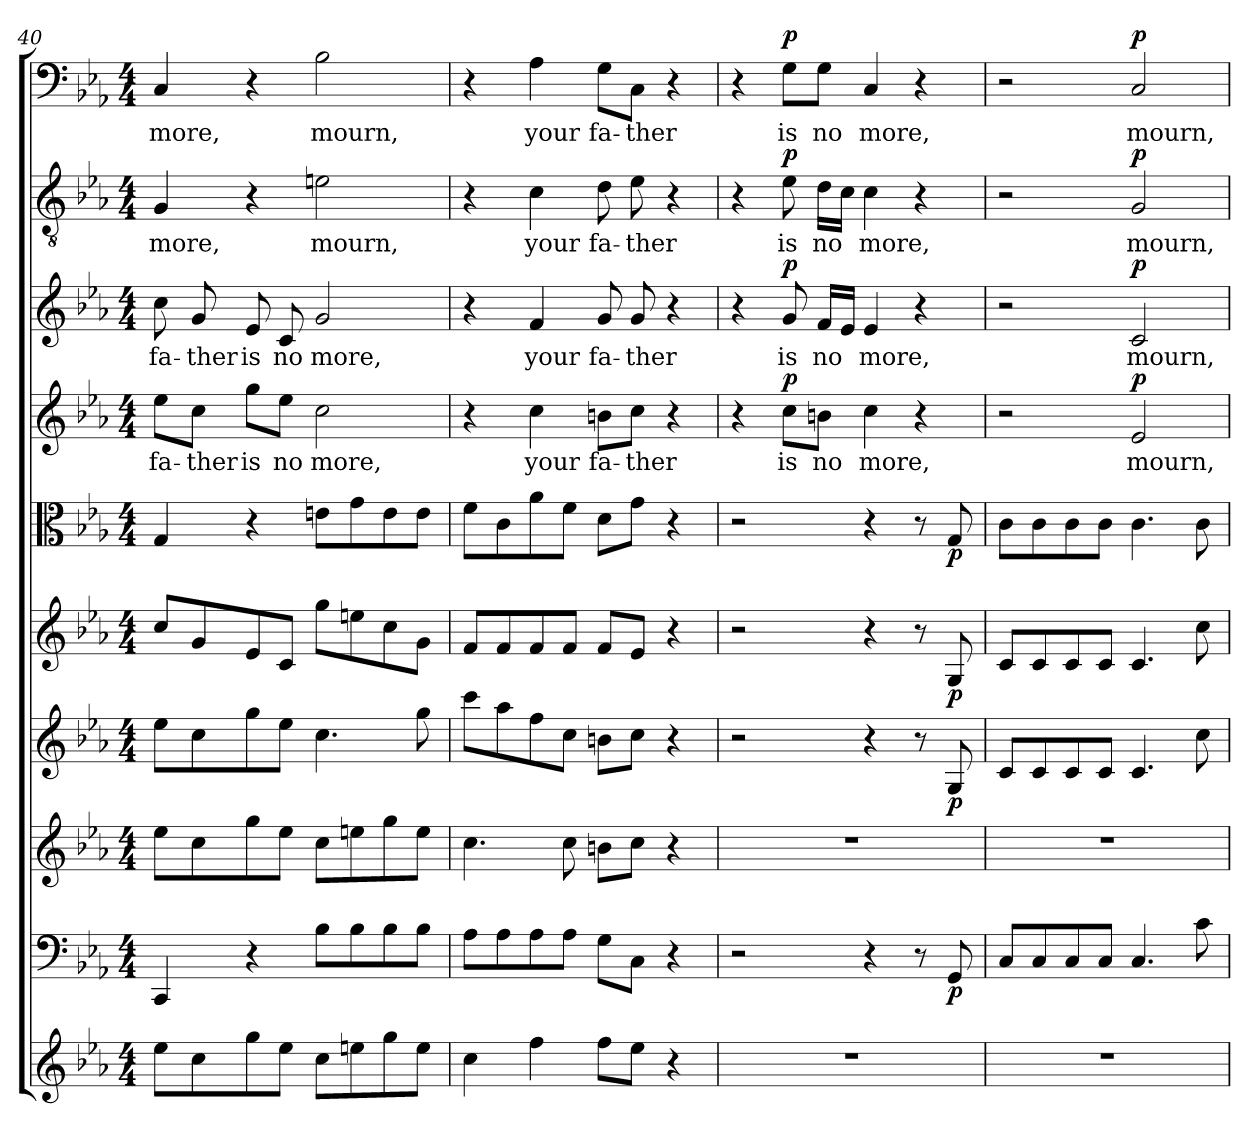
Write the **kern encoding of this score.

**kern	**kern	**dynam	**kern	**kern	**dynam	**kern	**dynam	**kern	**dynam	**kern	**text	**dynam	**kern	**text	**dynam	**kern	**text	**dynam	**kern	**text	**dynam
*part10	*part9	*part9	*part8	*part7	*part7	*part6	*part6	*part5	*part5	*part4	*part4	*part4	*part3	*part3	*part3	*part2	*part2	*part2	*part1	*part1	*part1
*staff10	*staff9	*staff9	*staff8	*staff7	*staff7	*staff6	*staff6	*staff5	*staff5	*staff4	*staff4	*staff4	*staff3	*staff3	*staff3	*staff2	*staff2	*staff2	*staff1	*staff1	*staff1
*clefG2	*clefF4	*	*clefG2	*clefG2	*	*clefG2	*	*clefC3	*	*clefG2	*	*	*clefG2	*	*	*clefGv2	*	*	*clefF4	*	*
*k[b-e-a-]	*k[b-e-a-]	*	*k[b-e-a-]	*k[b-e-a-]	*	*k[b-e-a-]	*	*k[b-e-a-]	*	*k[b-e-a-]	*	*	*k[b-e-a-]	*	*	*k[b-e-a-]	*	*	*k[b-e-a-]	*	*
*c:	*c:	*	*c:	*c:	*	*c:	*	*c:	*	*c:	*	*	*c:	*	*	*c:	*	*	*c:	*	*
*M4/4	*M4/4	*	*M4/4	*M4/4	*	*M4/4	*	*M4/4	*	*M4/4	*	*	*M4/4	*	*	*M4/4	*	*	*M4/4	*	*
=40	=40	=40	=40	=40	=40	=40	=40	=40	=40	=40	=40	=40	=40	=40	=40	=40	=40	=40	=40	=40	=40
8ee-\L	4CC/	.	8ee-\L	8ee-\L	.	8cc/L	.	4G/	.	8ee-\L	fa-	.	8cc\	fa-	.	4G/	more,	.	4C/	more,	.
8cc\	.	.	8cc\	8cc\	.	8g/	.	.	.	8cc\J	-ther	.	8g/	-ther	.	.	.	.	.	.	.
8gg\	4r	.	8gg\	8gg\	.	8e-/	.	4r	.	8gg\L	is	.	8e-/	is	.	4r	.	.	4r	.	.
8ee-\J	.	.	8ee-\J	8ee-\J	.	8c/J	.	.	.	8ee-\J	no	.	8c/	no	.	.	.	.	.	.	.
8cc\L	8B-\L	.	8cc\L	4.cc\	.	8gg\L	.	8en\L	.	2cc\	more,	.	2g/	more,	.	2en\	mourn,	.	2B-\	mourn,	.
8een\	8B-\	.	8een\	.	.	8een\	.	8g\	.	.	.	.	.	.	.	.	.	.	.	.	.
8gg\	8B-\	.	8gg\	.	.	8cc\	.	8e\	.	.	.	.	.	.	.	.	.	.	.	.	.
8ee\J	8B-\J	.	8ee\J	8gg\	.	8g\J	.	8e\J	.	.	.	.	.	.	.	.	.	.	.	.	.
=41	=41	=41	=41	=41	=41	=41	=41	=41	=41	=41	=41	=41	=41	=41	=41	=41	=41	=41	=41	=41	=41
4cc\	8A-\L	.	4.cc\	8ccc\L	.	8f/L	.	8f\L	.	4r	.	.	4r	.	.	4r	.	.	4r	.	.
.	8A-\	.	.	8aa-\	.	8f/	.	8c\	.	.	.	.	.	.	.	.	.	.	.	.	.
4ff\	8A-\	.	.	8ff\	.	8f/	.	8a-\	.	4cc\	your	.	4f/	your	.	4c\	your	.	4A-\	your	.
.	8A-\J	.	8cc\	8cc\J	.	8f/J	.	8f\J	.	.	.	.	.	.	.	.	.	.	.	.	.
8ff\L	8G\L	.	8bn\L	8bn\L	.	8f/L	.	8d\L	.	8bn\L	fa-	.	8g/	fa-	.	8d\	fa-	.	8G\L	fa-	.
8ee-\J	8C\J	.	8cc\J	8cc\J	.	8e-/J	.	8g\J	.	8cc\J	-ther	.	8g/	-ther	.	8e-\	-ther	.	8C\J	-ther	.
4r	4r	.	4r	4r	.	4r	.	4r	.	4r	.	.	4r	.	.	4r	.	.	4r	.	.
=42	=42	=42	=42	=42	=42	=42	=42	=42	=42	=42	=42	=42	=42	=42	=42	=42	=42	=42	=42	=42	=42
1r	2r	.	1r	2r	.	2r	.	2r	.	4r	.	.	4r	.	.	4r	.	.	4r	.	.
!	!	!	!	!	!	!	!	!	!	!	!	!LO:DY:a	!	!	!LO:DY:a	!	!	!LO:DY:a	!	!	!LO:DY:a
.	.	.	.	.	.	.	.	.	.	8cc\L	is	p	8g/	is	p	8e-\	is	p	8G\L	is	p
.	.	.	.	.	.	.	.	.	.	8bn\J	no	.	16f/LL	no	.	16d\LL	no	.	8G\J	no	.
.	.	.	.	.	.	.	.	.	.	.	.	.	16e-/JJ	.	.	16c\JJ	.	.	.	.	.
.	4r	.	.	4r	.	4r	.	4r	.	4cc\	more,	.	4e-/	more,	.	4c\	more,	.	4C/	more,	.
.	8r	.	.	8r	.	8r	.	8r	.	4r	.	.	4r	.	.	4r	.	.	4r	.	.
.	8GG/	p	.	8G/	p	8G/	p	8G/	p	.	.	.	.	.	.	.	.	.	.	.	.
=43	=43	=43	=43	=43	=43	=43	=43	=43	=43	=43	=43	=43	=43	=43	=43	=43	=43	=43	=43	=43	=43
1r	8C/L	.	1r	8c/L	.	8c/L	.	8c\L	.	2r	.	.	2r	.	.	2r	.	.	2r	.	.
.	8C/	.	.	8c/	.	8c/	.	8c\	.	.	.	.	.	.	.	.	.	.	.	.	.
.	8C/	.	.	8c/	.	8c/	.	8c\	.	.	.	.	.	.	.	.	.	.	.	.	.
.	8C/J	.	.	8c/J	.	8c/J	.	8c\J	.	.	.	.	.	.	.	.	.	.	.	.	.
!	!	!	!	!	!	!	!	!	!	!	!	!LO:DY:a	!	!	!LO:DY:a	!	!	!LO:DY:a	!	!	!LO:DY:a
.	4.C/	.	.	4.c/	.	4.c/	.	4.c\	.	2e-/	mourn,	p	2c/	mourn,	p	2G/	mourn,	p	2C/	mourn,	p
.	8c\	.	.	8cc\	.	8cc\	.	8c\	.	.	.	.	.	.	.	.	.	.	.	.	.
=	=	=	=	=	=	=	=	=	=	=	=	=	=	=	=	=	=	=	=	=	=
*-	*-	*-	*-	*-	*-	*-	*-	*-	*-	*-	*-	*-	*-	*-	*-	*-	*-	*-	*-	*-	*-
